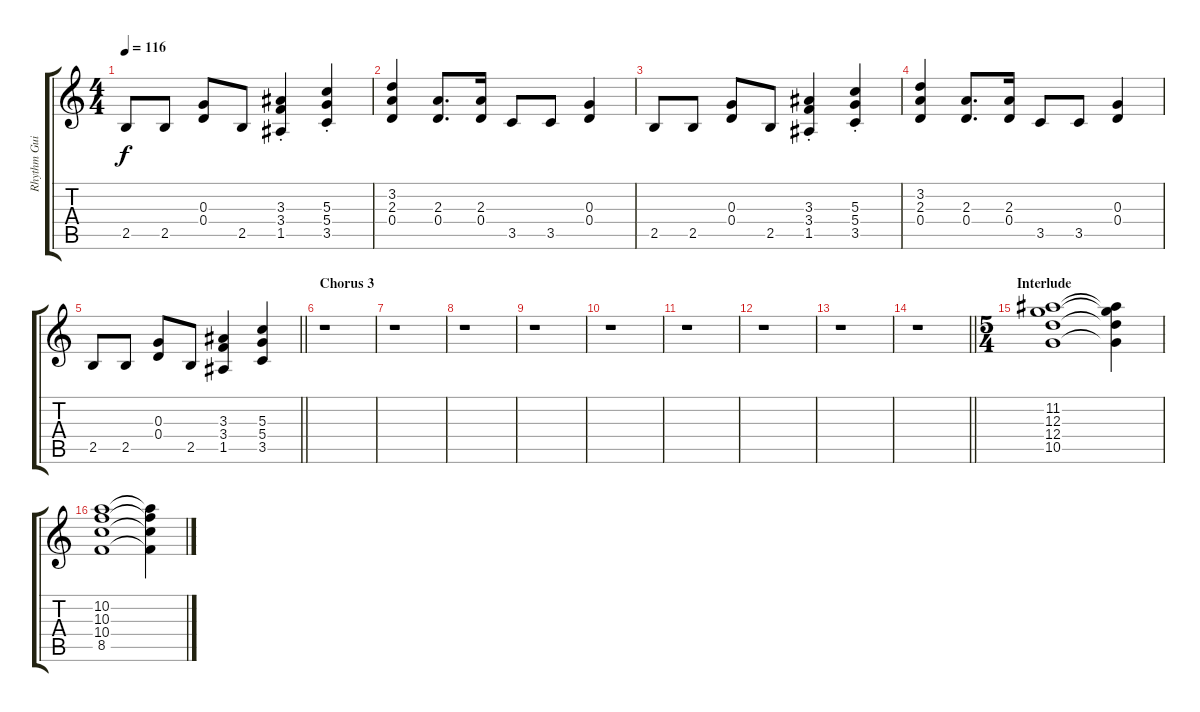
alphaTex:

\track ("Rhythm Guitar" "Rhythm Gui") {instrument overdrivenguitar}
\staff {score tabs}
\tuning (E4 B3 G3 D3 A2 E2) {hide}
\ts (4 4)
\tempo 116
\clef g2
\ks c
2.5.8{dy f} 2.5.8 (0.3 0.4).8 2.5.8 (3.3{st} 3.4{st} 1.5{st}).4 (5.3{st} 5.4{st} 3.5{st}).4 |
(3.2 2.3 0.4).4 (2.3 0.4).8{d} (2.3 0.4).16 3.5.8 3.5.8 (0.3 0.4).4 |
2.5.8 2.5.8 (0.3 0.4).8 2.5.8 (3.3{st} 3.4{st} 1.5{st}).4 (5.3{st} 5.4{st} 3.5{st}).4 |
(3.2 2.3 0.4).4 (2.3 0.4).8{d} (2.3 0.4).16 3.5.8 3.5.8 (0.3 0.4).4 |
\barLineRight lightlight
2.5.8 2.5.8 (0.3 0.4).8 2.5.8 (3.3 3.4 1.5).4 (5.3 5.4 3.5).4 |
\section ("" "Chorus 3")
r.1 |
r.1 |
r.1 |
r.1 |
r.1 |
r.1 |
r.1 |
r.1 |
\barLineRight lightlight
r.1 |
\ts (5 4)
\section ("" "Interlude")
(11.2 12.3 12.4 10.5).1 (11.2{t} 12.3{t} 12.4{t} 10.5{t}).4 |
(10.2 10.3 10.4 8.5).1 (10.2{t} 10.3{t} 10.4{t} 8.5{t}).4
